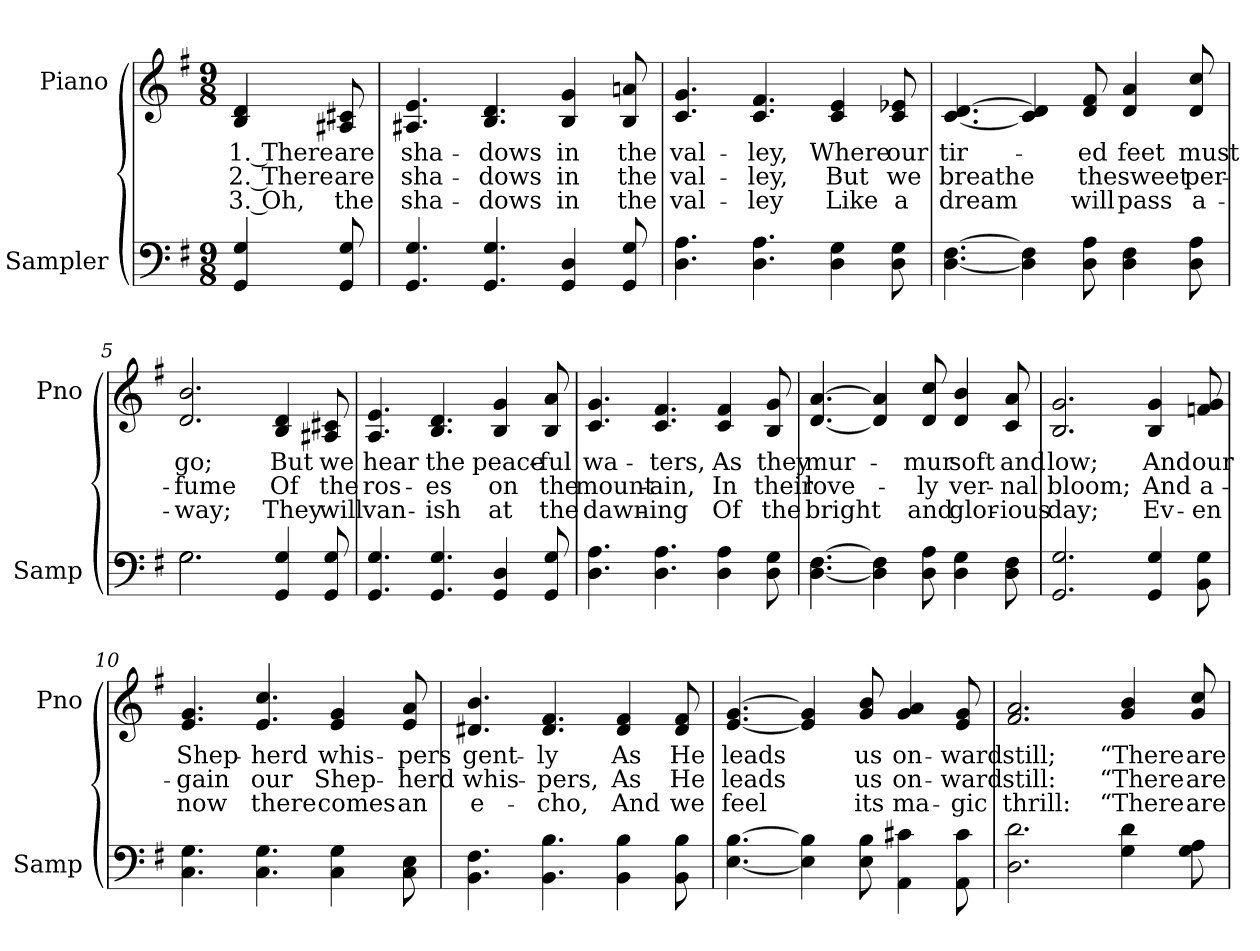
**kern	**kern	**text	**text	**text
*part2	*part1	*part1	*part1	*part1
*staff2	*staff1	*staff1	*staff1	*staff1
*I"Sampler	*I"Piano	*	*	*
*I'Samp	*I'Pno	*	*	*
*clefF4	*clefG2	*	*	*
*k[f#]	*k[f#]	*	*	*
*G:	*G:	*	*	*
*M9/8	*M9/8	*	*	*
=1	=1	=1	=1	=1
4GG 4G	4B 4d	1. There	2. There	3. Oh,
8GG 8G	8A#X 8c#X	are	are	the
=2	=2	=2	=2	=2
4.GG 4.G	4.A#X 4.e	sha-	sha-	sha-
4.GG 4.G	4.B 4.d	-dows	-dows	-dows
4GG 4D	4B 4g	in	in	in
8GG 8G	8B 8an	the	the	the
=3	=3	=3	=3	=3
4.D 4.A	4.c 4.g	val-	val-	val-
4.D 4.A	4.c 4.f#	-ley,	-ley,	-ley
4D 4G	4c 4e	Where	But	Like
8D 8G	8c 8e-X	our	we	a
=4	=4	=4	=4	=4
[4.D [4.F#	[4.c [4.d	tir-	breathe	dream
4D] 4F#]	4c] 4d]	.	.	.
8D 8A	8d 8f#	-ed	the	will
4D 4F#	4d 4a	feet	sweet	pass
8D 8A	8d 8cc	must	per-	a-
=5	=5	=5	=5	=5
*^	*	*	*	*
2.G\	2.G	2.d 2.b	go;	-fume	-way;
4GG 4G	4.ryy	4B 4d	But	Of	They
8GG 8G	.	8A#X 8c#X	we	the	will
*v	*v	*	*	*	*
=6	=6	=6	=6	=6
4.GG 4.G	4.A 4.e	hear	ros-	van-
4.GG 4.G	4.B 4.d	the	-es	-ish
4GG 4D	4B 4g	peace-	on	at
8GG 8G	8B 8a	-ful	the	the
=7	=7	=7	=7	=7
4.D 4.A	4.c 4.g	wa-	mount-	dawn-
4.D 4.A	4.c 4.f#	-ters,	-ain,	-ing
4D 4A	4c 4f#	As	In	Of
8D 8G	8B 8g	they	their	the
=8	=8	=8	=8	=8
[4.D [4.F#	[4.d [4.a	mur-	love-	bright
4D] 4F#]	4d] 4a]	.	.	.
8D 8A	8d 8cc	-mur	-ly	and
4D 4G	4d 4b	soft	ver-	glor-
8D 8F#	8c 8a	and	-nal	-ious
=9	=9	=9	=9	=9
2.GG 2.G	2.B 2.g	low;	bloom;	day;
4GG 4G	4B 4g	And	And	Ev-
8BB 8G	8fn 8g	our	a-	-en
=10	=10	=10	=10	=10
4.C 4.G	4.e 4.g	Shep-	-gain	now
4.C 4.G	4.e 4.cc	-herd	our	there
4C 4G	4e 4g	whis-	Shep-	comes
8C 8E	8e 8a	-pers	-herd	an
=11	=11	=11	=11	=11
4.BB 4.F#	4.d#X 4.b	gent-	whis-	e-
4.BB 4.B	4.d# 4.f#	-ly	-pers,	-cho,
4BB 4B	4d# 4f#	As	As	And
8BB 8B	8d# 8f#	He	He	we
=12	=12	=12	=12	=12
[4.E [4.B	[4.e [4.g	leads	leads	feel
4E] 4B]	4e] 4g]	.	.	.
8E 8B	8g 8b	us	us	its
4AA 4c#X	4g 4a	on-	on-	ma-
8AA 8c#	8e 8g	-ward	-ward	-gic
=13	=13	=13	=13	=13
2.D 2.d	2.f# 2.a	still;	still:	thrill:
4G 4d	4g 4b	“There	“There	“There
8G 8A	8g 8cc	are	are	are
=	=	=	=	=
*-	*-	*-	*-	*-
